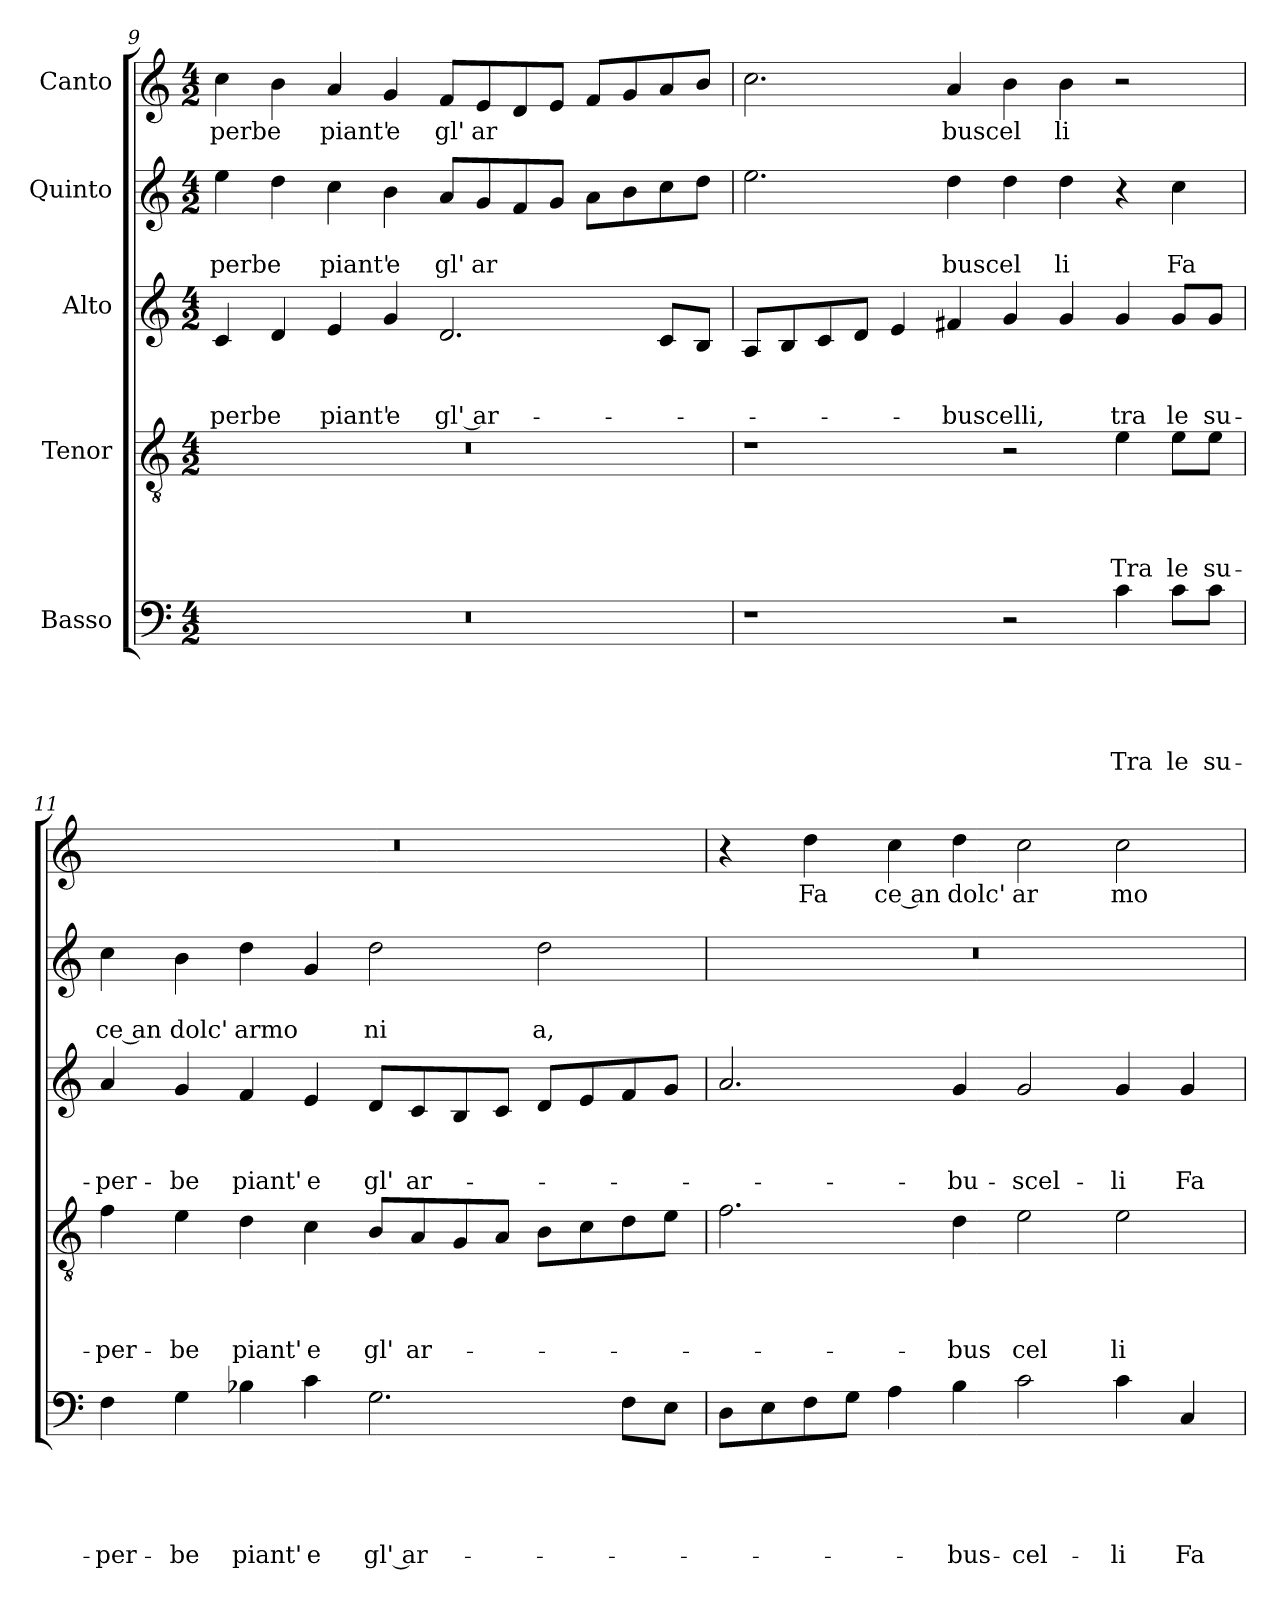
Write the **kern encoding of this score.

**kern	**text	**text	**text	**text	**text	**kern	**text	**text	**text	**text	**kern	**text	**text	**text	**kern	**text	**text	**kern	**text
*part5	*part5	*part5	*part5	*part5	*part5	*part4	*part4	*part4	*part4	*part4	*part3	*part3	*part3	*part3	*part2	*part2	*part2	*part1	*part1
*staff5	*staff5	*staff5	*staff5	*staff5	*staff5	*staff4	*staff4	*staff4	*staff4	*staff4	*staff3	*staff3	*staff3	*staff3	*staff2	*staff2	*staff2	*staff1	*staff1
*I"Basso	*	*	*	*	*	*I"Tenor	*	*	*	*	*I"Alto	*	*	*	*I"Quinto	*	*	*I"Canto	*
!!LO:LB:g=z
*clefF4	*	*	*	*	*	*clefGv2	*	*	*	*	*clefG2	*	*	*	*clefG2	*	*	*clefG2	*
*k[]	*	*	*	*	*	*k[]	*	*	*	*	*k[]	*	*	*	*k[]	*	*	*k[]	*
*C:	*	*	*	*	*	*C:	*	*	*	*	*C:	*	*	*	*C:	*	*	*C:	*
*M4/2	*	*	*	*	*	*M4/2	*	*	*	*	*M4/2	*	*	*	*M4/2	*	*	*M4/2	*
=9	=9	=9	=9	=9	=9	=9	=9	=9	=9	=9	=9	=9	=9	=9	=9	=9	=9	=9	=9
!	!	!	!	!	!	!	!	!	!	!	!	!	!	!LO:LY:b	!	!	!LO:LY:b	!	!LO:LY:b
0r	.	.	.	.	.	0r	.	.	.	.	4c/	.	.	-perbe	4ee\	.	perbe	4cc\	perbe
.	.	.	.	.	.	.	.	.	.	.	4d/	.	.	.	4dd\	.	.	4b\	.
!	!	!	!	!	!	!	!	!	!	!	!	!	!	!LO:LY:b	!	!	!LO:LY:b	!	!LO:LY:b
.	.	.	.	.	.	.	.	.	.	.	4e/	.	.	piant'	4cc\	.	piant'	4a/	piant'
!	!	!	!	!	!	!	!	!	!	!	!	!	!	!LO:LY:b	!	!	!LO:LY:b	!	!LO:LY:b
.	.	.	.	.	.	.	.	.	.	.	4g/	.	.	e	4b\	.	e	4g/	e
!	!	!	!	!	!	!	!	!	!	!	!	!	!	!LO:LY:b	!	!	!LO:LY:b	!	!LO:LY:b
.	.	.	.	.	.	.	.	.	.	.	2.d/	.	.	gl' ar-	8a/L	.	gl'	8f/L	gl'
!	!	!	!	!	!	!	!	!	!	!	!	!	!	!	!	!	!LO:LY:b	!	!LO:LY:b
.	.	.	.	.	.	.	.	.	.	.	.	.	.	.	8g/	.	ar	8e/	ar
.	.	.	.	.	.	.	.	.	.	.	.	.	.	.	8f/	.	.	8d/	.
.	.	.	.	.	.	.	.	.	.	.	.	.	.	.	8g/J	.	.	8e/J	.
.	.	.	.	.	.	.	.	.	.	.	.	.	.	.	8a\L	.	.	8f/L	.
.	.	.	.	.	.	.	.	.	.	.	.	.	.	.	8b\	.	.	8g/	.
.	.	.	.	.	.	.	.	.	.	.	8c/L	.	.	.	8cc\	.	.	8a/	.
.	.	.	.	.	.	.	.	.	.	.	8B/J	.	.	.	8dd\J	.	.	8b/J	.
=10	=10	=10	=10	=10	=10	=10	=10	=10	=10	=10	=10	=10	=10	=10	=10	=10	=10	=10	=10
1r	.	.	.	.	.	1r	.	.	.	.	8A/L	.	.	.	2.ee\	.	.	2.cc\	.
.	.	.	.	.	.	.	.	.	.	.	8B/	.	.	.	.	.	.	.	.
.	.	.	.	.	.	.	.	.	.	.	8c/	.	.	.	.	.	.	.	.
.	.	.	.	.	.	.	.	.	.	.	8d/J	.	.	.	.	.	.	.	.
.	.	.	.	.	.	.	.	.	.	.	4e/	.	.	.	.	.	.	.	.
!	!	!	!	!	!	!	!	!	!	!	!	!	!	!LO:LY:b	!	!	!LO:LY:b	!	!LO:LY:b
.	.	.	.	.	.	.	.	.	.	.	4f#X/	.	.	-buscelli,	4dd\	.	buscel	4a/	buscel
2r	.	.	.	.	.	2r	.	.	.	.	4g/	.	.	.	4dd\	.	.	4b\	.
!	!	!	!	!	!	!	!	!	!	!	!	!	!	!	!	!	!LO:LY:b	!	!LO:LY:b
.	.	.	.	.	.	.	.	.	.	.	4g/	.	.	.	4dd\	.	li	4b\	li
!	!	!	!	!	!LO:LY:b	!	!	!	!	!LO:LY:b	!	!	!	!LO:LY:b	!	!	!	!	!
4c\	.	.	.	.	Tra	4e\	.	.	.	Tra	4g/	.	.	tra	4r	.	.	2r	.
!	!	!	!	!	!LO:LY:b	!	!	!	!	!LO:LY:b	!	!	!	!LO:LY:b	!	!	!LO:LY:b	!	!
8c\L	.	.	.	.	le	8e\L	.	.	.	le	8g/L	.	.	le	4cc\	.	Fa	.	.
!	!	!	!	!	!LO:LY:b	!	!	!	!	!LO:LY:b	!	!	!	!LO:LY:b	!	!	!	!	!
8c\J	.	.	.	.	su-	8e\J	.	.	.	su-	8g/J	.	.	su-	.	.	.	.	.
=11	=11	=11	=11	=11	=11	=11	=11	=11	=11	=11	=11	=11	=11	=11	=11	=11	=11	=11	=11
!	!	!	!	!	!LO:LY:b	!	!	!	!	!LO:LY:b	!	!	!	!LO:LY:b	!	!	!LO:LY:b:rj	!	!
4F\	.	.	.	.	-per-	4f\	.	.	.	-per-	4a/	.	.	-per-	4cc\	.	ce an	0r	.
!	!	!	!	!	!LO:LY:b	!	!	!	!	!LO:LY:b	!	!	!	!LO:LY:b	!	!	!LO:LY:b	!	!
4G\	.	.	.	.	-be	4e\	.	.	.	-be	4g/	.	.	-be	4b\	.	dolc'	.	.
!	!	!	!	!	!LO:LY:b	!	!	!	!	!LO:LY:b	!	!	!	!LO:LY:b	!	!	!LO:LY:b	!	!
4B-X\	.	.	.	.	piant'	4d\	.	.	.	piant'	4f/	.	.	piant'	4dd\	.	armo	.	.
!	!	!	!	!	!LO:LY:b	!	!	!	!	!LO:LY:b	!	!	!	!LO:LY:b	!	!	!	!	!
4c\	.	.	.	.	e	4c\	.	.	.	e	4e/	.	.	e	4g/	.	.	.	.
!	!	!	!	!	!LO:LY:b	!	!	!	!	!LO:LY:b	!	!	!	!LO:LY:b	!	!	!LO:LY:b	!	!
2.G\	.	.	.	.	gl' ar-	8B/L	.	.	.	gl'	8d/L	.	.	gl'	2dd\	.	ni	.	.
!	!	!	!	!	!	!	!	!	!	!LO:LY:b	!	!	!	!LO:LY:b	!	!	!	!	!
.	.	.	.	.	.	8A/	.	.	.	ar-	8c/	.	.	ar-	.	.	.	.	.
.	.	.	.	.	.	8G/	.	.	.	.	8B/	.	.	.	.	.	.	.	.
.	.	.	.	.	.	8A/J	.	.	.	.	8c/J	.	.	.	.	.	.	.	.
!	!	!	!	!	!	!	!	!	!	!	!	!	!	!	!	!	!LO:LY:b	!	!
.	.	.	.	.	.	8B\L	.	.	.	.	8d/L	.	.	.	2dd\	.	a,	.	.
.	.	.	.	.	.	8c\	.	.	.	.	8e/	.	.	.	.	.	.	.	.
8F\L	.	.	.	.	.	8d\	.	.	.	.	8f/	.	.	.	.	.	.	.	.
8E\J	.	.	.	.	.	8e\J	.	.	.	.	8g/J	.	.	.	.	.	.	.	.
!!LO:PB:g=z
=12	=12	=12	=12	=12	=12	=12	=12	=12	=12	=12	=12	=12	=12	=12	=12	=12	=12	=12	=12
8D\L	.	.	.	.	.	2.f\	.	.	.	.	2.a/	.	.	.	0r	.	.	4r	.
8E\	.	.	.	.	.	.	.	.	.	.	.	.	.	.	.	.	.	.	.
!	!	!	!	!	!	!	!	!	!	!	!	!	!	!	!	!	!	!	!LO:LY:b
8F\	.	.	.	.	.	.	.	.	.	.	.	.	.	.	.	.	.	4dd\	Fa
8G\J	.	.	.	.	.	.	.	.	.	.	.	.	.	.	.	.	.	.	.
!	!	!	!	!	!	!	!	!	!	!	!	!	!	!	!	!	!	!	!LO:LY:b:rj
4A\	.	.	.	.	.	.	.	.	.	.	.	.	.	.	.	.	.	4cc\	ce an
!	!	!	!	!	!LO:LY:b	!	!	!	!	!LO:LY:b	!	!	!	!LO:LY:b	!	!	!	!	!LO:LY:b
4B\	.	.	.	.	-bus-	4d\	.	.	.	-bus	4g/	.	.	-bu-	.	.	.	4dd\	dolc'
!	!	!	!	!	!LO:LY:b	!	!	!	!	!LO:LY:b	!	!	!	!LO:LY:b	!	!	!	!	!LO:LY:b
2c\	.	.	.	.	-cel-	2e\	.	.	.	cel	2g/	.	.	-scel-	.	.	.	2cc\	ar
!	!	!	!	!	!LO:LY:b	!	!	!	!	!LO:LY:b	!	!	!	!LO:LY:b	!	!	!	!	!LO:LY:b
4c\	.	.	.	.	-li	2e\	.	.	.	li	4g/	.	.	-li	.	.	.	2cc\	mo
!	!	!	!	!	!LO:LY:b	!	!	!	!	!	!	!	!	!LO:LY:b	!	!	!	!	!
4C/	.	.	.	.	Fa-	.	.	.	.	.	4g/	.	.	Fa-	.	.	.	.	.
=	=	=	=	=	=	=	=	=	=	=	=	=	=	=	=	=	=	=	=
*-	*-	*-	*-	*-	*-	*-	*-	*-	*-	*-	*-	*-	*-	*-	*-	*-	*-	*-	*-
